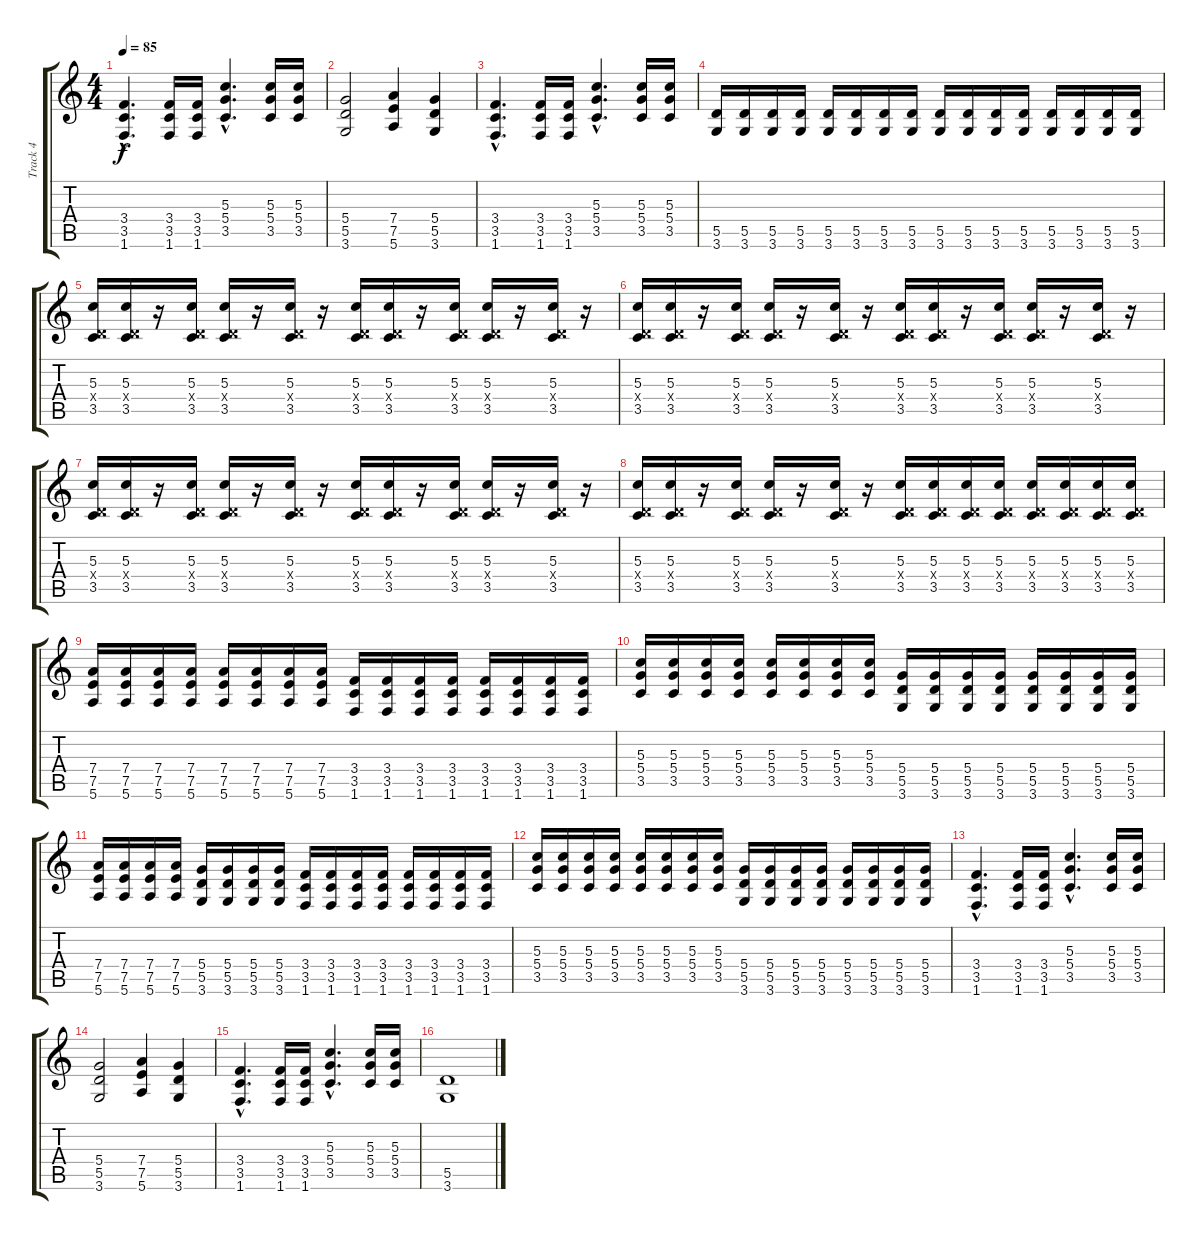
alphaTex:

\track ("Track 4" "Track 4") {instrument overdrivenguitar}
\staff {score tabs}
\tuning (E4 B3 G3 D3 A2 E2) {hide}
\ts (4 4)
\tempo 85
\clef g2
\ks c
(3.4{hac} 3.5{hac} 1.6{hac}).4{d dy f volume 13} (3.4 3.5 1.6).16 (3.4 3.5 1.6).16 (5.3{hac} 5.4{hac} 3.5{hac}).4{d} (5.3 5.4 3.5).16 (5.3 5.4 3.5).16 |
(5.4 5.5 3.6).2 (7.4 7.5 5.6).4 (5.4 5.5 3.6).4 |
(3.4{hac} 3.5{hac} 1.6{hac}).4{d} (3.4 3.5 1.6).16 (3.4 3.5 1.6).16 (5.3{hac} 5.4{hac} 3.5{hac}).4{d} (5.3 5.4 3.5).16 (5.3 5.4 3.5).16 |
(5.5 3.6).16 (5.5 3.6).16 (5.5 3.6).16 (5.5 3.6).16 (5.5 3.6).16 (5.5 3.6).16 (5.5 3.6).16 (5.5 3.6).16 (5.5 3.6).16 (5.5 3.6).16 (5.5 3.6).16 (5.5 3.6).16 (5.5 3.6).16 (5.5 3.6).16 (5.5 3.6).16 (5.5 3.6).16 |
(5.3 0.4{x} 3.5).16 (5.3 0.4{x} 3.5).16 r.16 (5.3 0.4{x} 3.5).16 (5.3 0.4{x} 3.5).16 r.16 (5.3 0.4{x} 3.5).16 r.16 (5.3 0.4{x} 3.5).16 (5.3 0.4{x} 3.5).16 r.16 (5.3 0.4{x} 3.5).16 (5.3 0.4{x} 3.5).16 r.16 (5.3 0.4{x} 3.5).16 r.16 |
(5.3 0.4{x} 3.5).16 (5.3 0.4{x} 3.5).16 r.16 (5.3 0.4{x} 3.5).16 (5.3 0.4{x} 3.5).16 r.16 (5.3 0.4{x} 3.5).16 r.16 (5.3 0.4{x} 3.5).16 (5.3 0.4{x} 3.5).16 r.16 (5.3 0.4{x} 3.5).16 (5.3 0.4{x} 3.5).16 r.16 (5.3 0.4{x} 3.5).16 r.16 |
(5.3 0.4{x} 3.5).16 (5.3 0.4{x} 3.5).16 r.16 (5.3 0.4{x} 3.5).16 (5.3 0.4{x} 3.5).16 r.16 (5.3 0.4{x} 3.5).16 r.16 (5.3 0.4{x} 3.5).16 (5.3 0.4{x} 3.5).16 r.16 (5.3 0.4{x} 3.5).16 (5.3 0.4{x} 3.5).16 r.16 (5.3 0.4{x} 3.5).16 r.16 |
(5.3 0.4{x} 3.5).16 (5.3 0.4{x} 3.5).16 r.16 (5.3 0.4{x} 3.5).16 (5.3 0.4{x} 3.5).16 r.16 (5.3 0.4{x} 3.5).16 r.16 (5.3 0.4{x} 3.5).16 (5.3 0.4{x} 3.5).16 (5.3 0.4{x} 3.5).16 (5.3 0.4{x} 3.5).16 (5.3 0.4{x} 3.5).16 (5.3 0.4{x} 3.5).16 (5.3 0.4{x} 3.5).16 (5.3 0.4{x} 3.5).16 |
(7.4 7.5 5.6).16 (7.4 7.5 5.6).16 (7.4 7.5 5.6).16 (7.4 7.5 5.6).16 (7.4 7.5 5.6).16 (7.4 7.5 5.6).16 (7.4 7.5 5.6).16 (7.4 7.5 5.6).16 (3.4 3.5 1.6).16 (3.4 3.5 1.6).16 (3.4 3.5 1.6).16 (3.4 3.5 1.6).16 (3.4 3.5 1.6).16 (3.4 3.5 1.6).16 (3.4 3.5 1.6).16 (3.4 3.5 1.6).16 |
(5.3 5.4 3.5).16 (5.3 5.4 3.5).16 (5.3 5.4 3.5).16 (5.3 5.4 3.5).16 (5.3 5.4 3.5).16 (5.3 5.4 3.5).16 (5.3 5.4 3.5).16 (5.3 5.4 3.5).16 (5.4 5.5 3.6).16 (5.4 5.5 3.6).16 (5.4 5.5 3.6).16 (5.4 5.5 3.6).16 (5.4 5.5 3.6).16 (5.4 5.5 3.6).16 (5.4 5.5 3.6).16 (5.4 5.5 3.6).16 |
(7.4 7.5 5.6).16 (7.4 7.5 5.6).16 (7.4 7.5 5.6).16 (7.4 7.5 5.6).16 (5.4 5.5 3.6).16 (5.4 5.5 3.6).16 (5.4 5.5 3.6).16 (5.4 5.5 3.6).16 (3.4 3.5 1.6).16 (3.4 3.5 1.6).16 (3.4 3.5 1.6).16 (3.4 3.5 1.6).16 (3.4 3.5 1.6).16 (3.4 3.5 1.6).16 (3.4 3.5 1.6).16 (3.4 3.5 1.6).16 |
(5.3 5.4 3.5).16 (5.3 5.4 3.5).16 (5.3 5.4 3.5).16 (5.3 5.4 3.5).16 (5.3 5.4 3.5).16 (5.3 5.4 3.5).16 (5.3 5.4 3.5).16 (5.3 5.4 3.5).16 (5.4 5.5 3.6).16 (5.4 5.5 3.6).16 (5.4 5.5 3.6).16 (5.4 5.5 3.6).16 (5.4 5.5 3.6).16 (5.4 5.5 3.6).16 (5.4 5.5 3.6).16 (5.4 5.5 3.6).16 |
(3.4{hac} 3.5{hac} 1.6{hac}).4{d} (3.4 3.5 1.6).16 (3.4 3.5 1.6).16 (5.3{hac} 5.4{hac} 3.5{hac}).4{d} (5.3 5.4 3.5).16 (5.3 5.4 3.5).16 |
(5.4 5.5 3.6).2 (7.4 7.5 5.6).4 (5.4 5.5 3.6).4 |
(3.4{hac} 3.5{hac} 1.6{hac}).4{d} (3.4 3.5 1.6).16 (3.4 3.5 1.6).16 (5.3{hac} 5.4{hac} 3.5{hac}).4{d} (5.3 5.4 3.5).16 (5.3 5.4 3.5).16 |
(5.5 3.6).1
